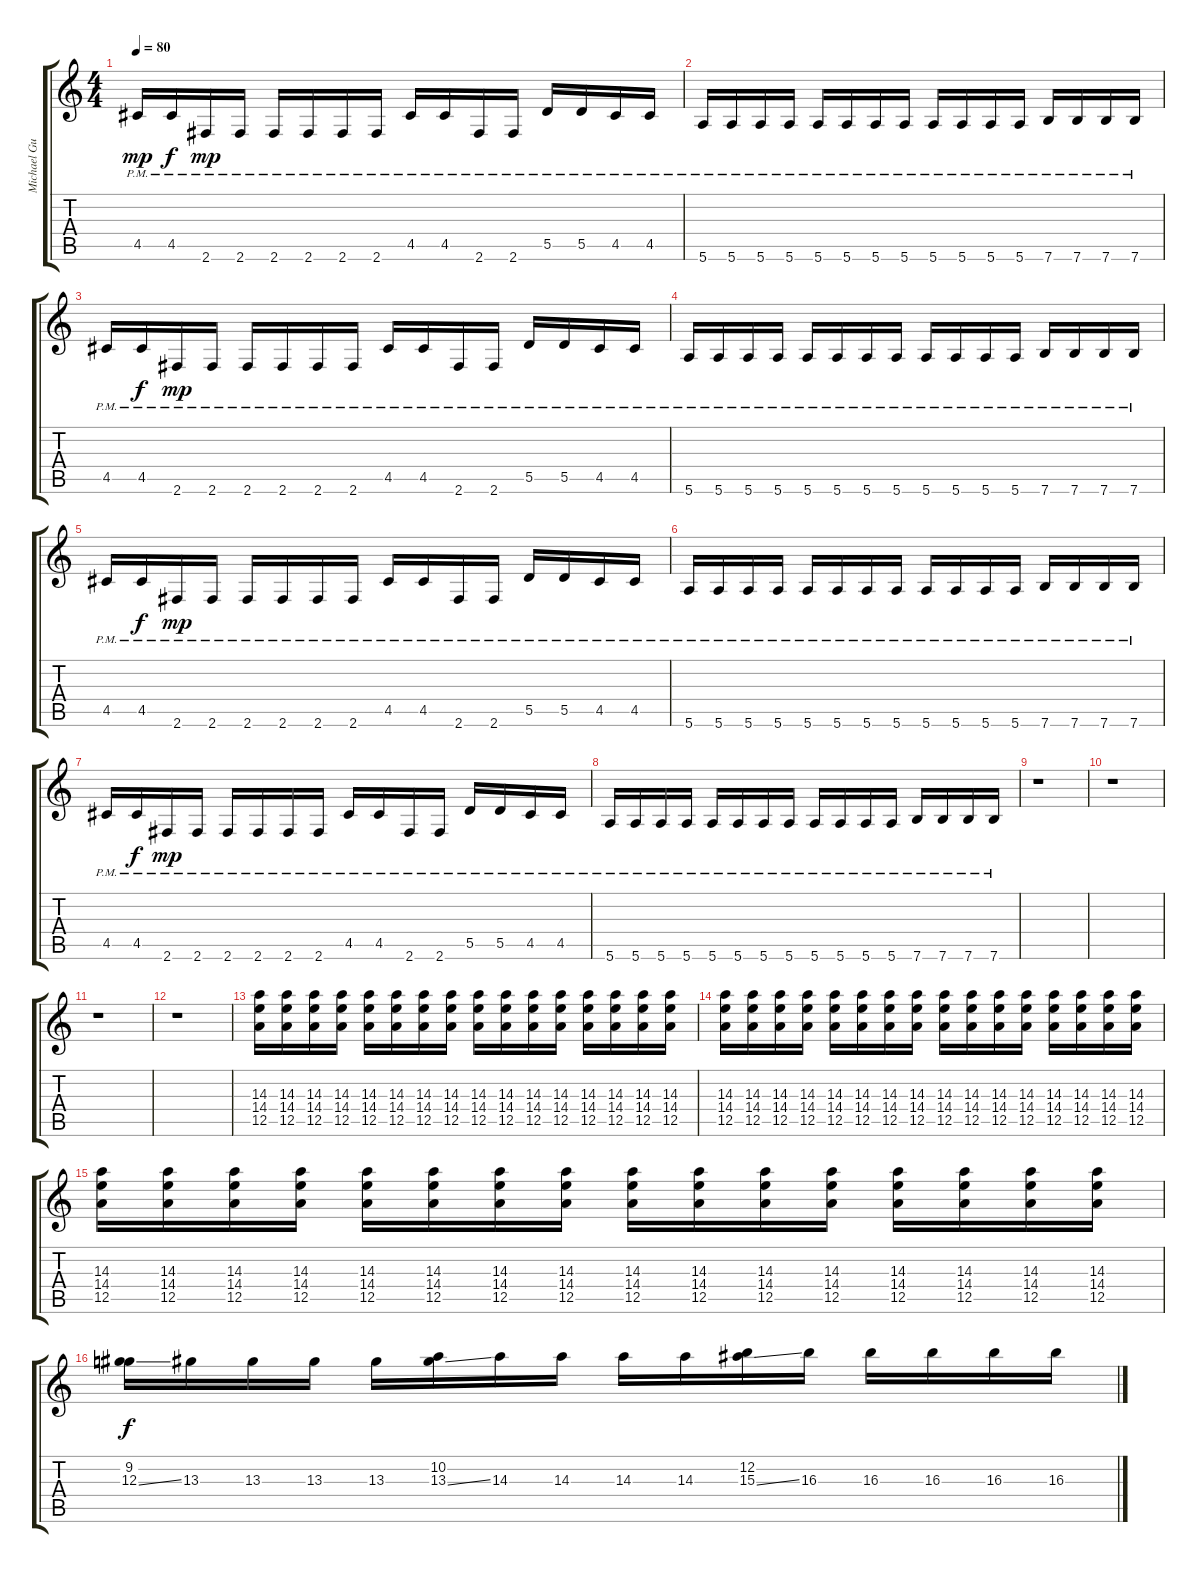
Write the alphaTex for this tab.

\track ("Michael Guy Chislett" "Michael Gu") {instrument distortionguitar}
\staff {score tabs}
\tuning (E4 B3 G3 D3 A2 E2) {hide}
\ts (4 4)
\tempo 80
\clef g2
\ks c
4.5{pm}.16{dy mp instrument distortionguitar} 4.5{pm}.16{dy f} 2.6{pm}.16{dy mp} 2.6{pm}.16 2.6{pm}.16 2.6{pm}.16 2.6{pm}.16 2.6{pm}.16 4.5{pm}.16 4.5{pm}.16 2.6{pm}.16 2.6{pm}.16 5.5{pm}.16 5.5{pm}.16 4.5{pm}.16 4.5{pm}.16 |
5.6{pm}.16 5.6{pm}.16 5.6{pm}.16 5.6{pm}.16 5.6{pm}.16 5.6{pm}.16 5.6{pm}.16 5.6{pm}.16 5.6{pm}.16 5.6{pm}.16 5.6{pm}.16 5.6{pm}.16 7.6{pm}.16 7.6{pm}.16 7.6{pm}.16 7.6{pm}.16 |
4.5{pm}.16 4.5{pm}.16{dy f} 2.6{pm}.16{dy mp} 2.6{pm}.16 2.6{pm}.16 2.6{pm}.16 2.6{pm}.16 2.6{pm}.16 4.5{pm}.16 4.5{pm}.16 2.6{pm}.16 2.6{pm}.16 5.5{pm}.16 5.5{pm}.16 4.5{pm}.16 4.5{pm}.16 |
5.6{pm}.16 5.6{pm}.16 5.6{pm}.16 5.6{pm}.16 5.6{pm}.16 5.6{pm}.16 5.6{pm}.16 5.6{pm}.16 5.6{pm}.16 5.6{pm}.16 5.6{pm}.16 5.6{pm}.16 7.6{pm}.16 7.6{pm}.16 7.6{pm}.16 7.6{pm}.16 |
4.5{pm}.16 4.5{pm}.16{dy f} 2.6{pm}.16{dy mp} 2.6{pm}.16 2.6{pm}.16 2.6{pm}.16 2.6{pm}.16 2.6{pm}.16 4.5{pm}.16 4.5{pm}.16 2.6{pm}.16 2.6{pm}.16 5.5{pm}.16 5.5{pm}.16 4.5{pm}.16 4.5{pm}.16 |
5.6{pm}.16 5.6{pm}.16 5.6{pm}.16 5.6{pm}.16 5.6{pm}.16 5.6{pm}.16 5.6{pm}.16 5.6{pm}.16 5.6{pm}.16 5.6{pm}.16 5.6{pm}.16 5.6{pm}.16 7.6{pm}.16 7.6{pm}.16 7.6{pm}.16 7.6{pm}.16 |
4.5{pm}.16 4.5{pm}.16{dy f} 2.6{pm}.16{dy mp} 2.6{pm}.16 2.6{pm}.16 2.6{pm}.16 2.6{pm}.16 2.6{pm}.16 4.5{pm}.16 4.5{pm}.16 2.6{pm}.16 2.6{pm}.16 5.5{pm}.16 5.5{pm}.16 4.5{pm}.16 4.5{pm}.16 |
5.6{pm}.16 5.6{pm}.16 5.6{pm}.16 5.6{pm}.16 5.6{pm}.16 5.6{pm}.16 5.6{pm}.16 5.6{pm}.16 5.6{pm}.16 5.6{pm}.16 5.6{pm}.16 5.6{pm}.16 7.6{pm}.16 7.6{pm}.16 7.6{pm}.16 7.6{pm}.16 |
r.1 |
r.1 |
r.1 |
r.1 |
(14.3 14.4 12.5).16 (14.3 14.4 12.5).16 (14.3 14.4 12.5).16 (14.3 14.4 12.5).16 (14.3 14.4 12.5).16 (14.3 14.4 12.5).16 (14.3 14.4 12.5).16 (14.3 14.4 12.5).16 (14.3 14.4 12.5).16 (14.3 14.4 12.5).16 (14.3 14.4 12.5).16 (14.3 14.4 12.5).16 (14.3 14.4 12.5).16 (14.3 14.4 12.5).16 (14.3 14.4 12.5).16 (14.3 14.4 12.5).16 |
(14.3 14.4 12.5).16 (14.3 14.4 12.5).16 (14.3 14.4 12.5).16 (14.3 14.4 12.5).16 (14.3 14.4 12.5).16 (14.3 14.4 12.5).16 (14.3 14.4 12.5).16 (14.3 14.4 12.5).16 (14.3 14.4 12.5).16 (14.3 14.4 12.5).16 (14.3 14.4 12.5).16 (14.3 14.4 12.5).16 (14.3 14.4 12.5).16 (14.3 14.4 12.5).16 (14.3 14.4 12.5).16 (14.3 14.4 12.5).16 |
(14.3 14.4 12.5).16 (14.3 14.4 12.5).16 (14.3 14.4 12.5).16 (14.3 14.4 12.5).16 (14.3 14.4 12.5).16 (14.3 14.4 12.5).16 (14.3 14.4 12.5).16 (14.3 14.4 12.5).16 (14.3 14.4 12.5).16 (14.3 14.4 12.5).16 (14.3 14.4 12.5).16 (14.3 14.4 12.5).16 (14.3 14.4 12.5).16 (14.3 14.4 12.5).16 (14.3 14.4 12.5).16 (14.3 14.4 12.5).16 |
(9.2 12.3{ss}).16{dy f} 13.3.16 13.3.16 13.3.16 13.3.16 (10.2 13.3{ss}).16 14.3.16 14.3.16 14.3.16 14.3.16 (12.2 15.3{ss}).16 16.3.16 16.3.16 16.3.16 16.3.16 16.3.16
